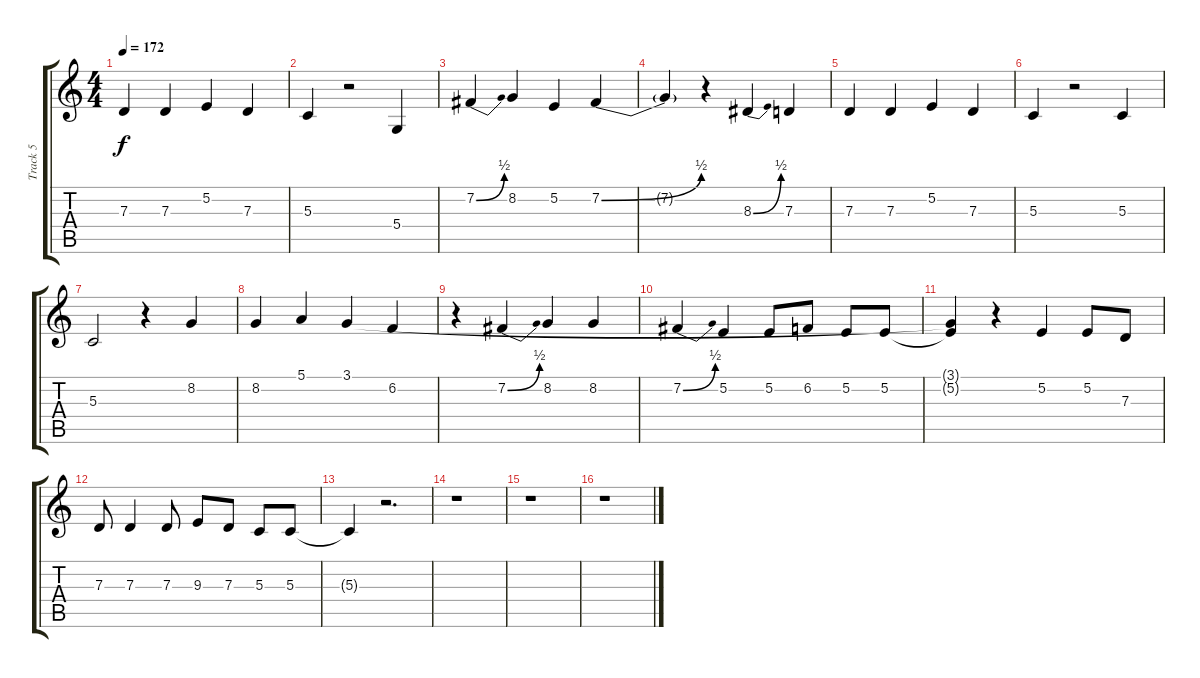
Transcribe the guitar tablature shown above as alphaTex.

\track ("Track 5" "Track 5") {instrument clarinet}
\staff {score tabs}
\tuning (E4 B3 G3 D3 A2 E2) {hide}
\ts (4 4)
\tempo 172
\clef g2
\ks c
7.3.4{dy f} 7.3.4 5.2.4 7.3.4 |
5.3.4 r.2 5.4.4 |
7.2{be (bend 0 0 60 2)}.4 8.2.4 5.2.4 7.2{be (bend 0 0 60 2)}.4 |
7.2{t}.4 r.4 8.3{be (bend 0 0 60 2)}.4 7.3.4 |
7.3.4 7.3.4 5.2.4 7.3.4 |
5.3.4 r.2 5.3.4 |
5.3.2 r.4 8.2.4 |
8.2.4 5.1.4 3.1.4 6.2.4 |
r.4 7.2{be (bend 0 0 60 2)}.4 8.2.4 8.2.4 |
7.2{be (bend 0 0 60 2)}.4 5.2.4 5.2.8 6.2.8 5.2.8 5.2.8 |
(3.1{t} 5.2{t}).4 r.4 5.2.4 5.2.8 7.3.8 |
7.3.8 7.3.4 7.3.8 9.3.8 7.3.8 5.3.8 5.3.8 |
5.3{t}.4 r.2{d} |
r.1 |
r.1 |
r.1
